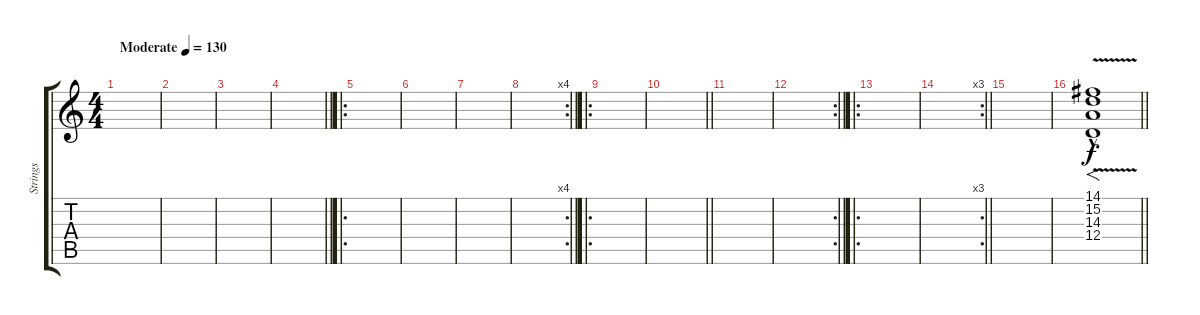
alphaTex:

\track ("Strings" "Strings") {instrument tremolostrings}
\staff {score tabs}
\tuning (E4 B3 G3 D3 A2 E2) {hide}
\ts (4 4)
\tempo (130 "Moderate")
\clef g2
\ks c
|
|
|
\barLineRight lightlight
|
\ro
\section ("" "")
|
|
|
\rc 4
\barLineRight lightlight
|
\ro
\section ("" "")
|
\barLineRight lightlight
|
|
\rc 2
\barLineRight lightlight
|
\ro
|
\rc 3
\barLineRight lightlight
|
|
\barLineRight lightlight
(14.1{v hac} 15.2{v hac} 14.3{v hac} 12.4{v hac}).1{f}
